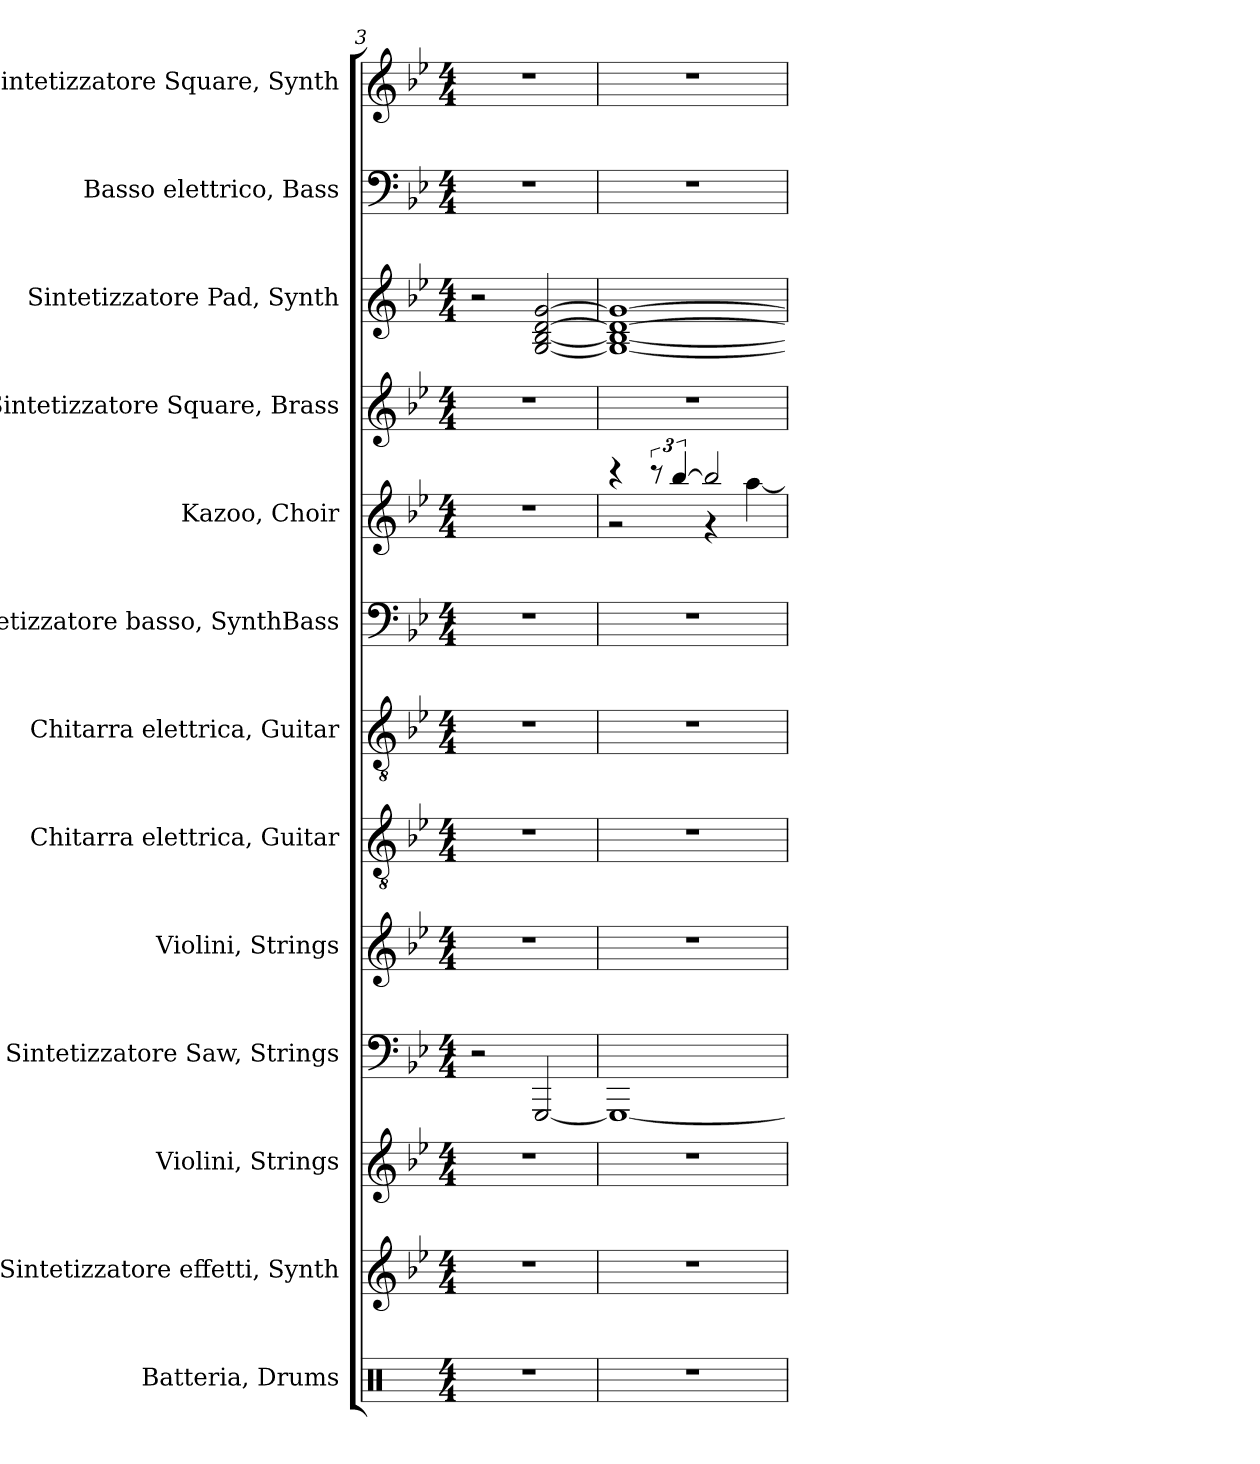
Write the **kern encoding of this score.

**kern	**kern	**kern	**kern	**kern	**kern	**kern	**kern	**kern	**kern	**kern	**kern	**kern
*part13	*part12	*part11	*part10	*part9	*part8	*part7	*part6	*part5	*part4	*part3	*part2	*part1
*staff13	*staff12	*staff11	*staff10	*staff9	*staff8	*staff7	*staff6	*staff5	*staff4	*staff3	*staff2	*staff1
*I"Batteria, Drums	*I"Sintetizzatore effetti, Synth	*I"Violini, Strings	*I"Sintetizzatore Saw, Strings	*I"Violini, Strings	*I"Chitarra elettrica, Guitar	*I"Chitarra elettrica, Guitar	*I"Sintetizzatore basso, SynthBass	*I"Kazoo, Choir	*I"Sintetizzatore Square, Brass	*I"Sintetizzatore Pad, Synth	*I"Basso elettrico, Bass	*I"Sintetizzatore Square, Synth
*I'Batt.	*I'Sint.	*I'Vl.	*I'Sint.	*I'Vl.	*I'Chit. el.	*I'Chit. el.	*I'Sint.	*I'Kaz.	*I'Sint.	*I'Sint.	*I'B. el.	*I'Sint.
*clefX	*clefG2	*clefG2	*clefF4	*clefG2	*clefGv2	*clefGv2	*clefF4	*clefG2	*clefG2	*clefG2	*clefF4	*clefG2
*	*	*	*	*	*	*	*	*	*	*	*ITrd7c12	*
*k[]	*k[b-e-]	*k[b-e-]	*k[b-e-]	*k[b-e-]	*k[b-e-]	*k[b-e-]	*k[b-e-]	*k[b-e-]	*k[b-e-]	*k[b-e-]	*k[b-e-]	*k[b-e-]
*M4/4	*M4/4	*M4/4	*M4/4	*M4/4	*M4/4	*M4/4	*M4/4	*M4/4	*M4/4	*M4/4	*M4/4	*M4/4
=3	=3	=3	=3	=3	=3	=3	=3	=3	=3	=3	=3	=3
1r	1r	1r	2r	1r	1r	1r	1r	1r	1r	2r	1r	1r
.	.	.	[2GGG/	.	.	.	.	.	.	[2G/ [2B-/ [2d/ [2g/	.	.
=4	=4	=4	=4	=4	=4	=4	=4	=4	=4	=4	=4	=4
*	*	*	*	*	*	*	*	*^	*	*	*	*
1r	1r	1r	1GGG_	1r	1r	1r	1r	4r	2r	1r	1G_ 1B-_ 1d_ 1g_	1r	1r
.	.	.	.	.	.	.	.	12r	.	.	.	.	.
.	.	.	.	.	.	.	.	[6bb-/	.	.	.	.	.
.	.	.	.	.	.	.	.	2bb-/]	4r	.	.	.	.
.	.	.	.	.	.	.	.	.	[4aa\	.	.	.	.
*	*	*	*	*	*	*	*	*v	*v	*	*	*	*
=	=	=	=	=	=	=	=	=	=	=	=	=
*-	*-	*-	*-	*-	*-	*-	*-	*-	*-	*-	*-	*-
